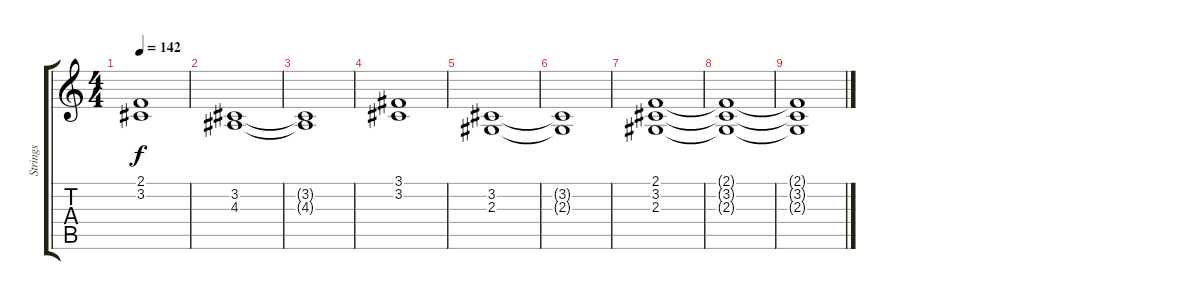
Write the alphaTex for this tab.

\track ("Strings" "Strings") {instrument stringensemble2}
\staff {score tabs}
\tuning (Eb4 Bb3 Gb3 Db3 Ab2 Eb2) {hide}
\ts (4 4)
\tempo 142
\clef g2
\ks c
(2.1{t} 3.2{t}).1{dy f} |
(3.2 4.3).1 |
(3.2{t} 4.3{t}).1 |
(3.1 3.2).1 |
(3.2 2.3).1 |
(3.2{t} 2.3{t}).1 |
(2.1 3.2 2.3).1 |
(2.1{t} 3.2{t} 2.3{t}).1 |
(2.1{t} 3.2{t} 2.3{t}).1
